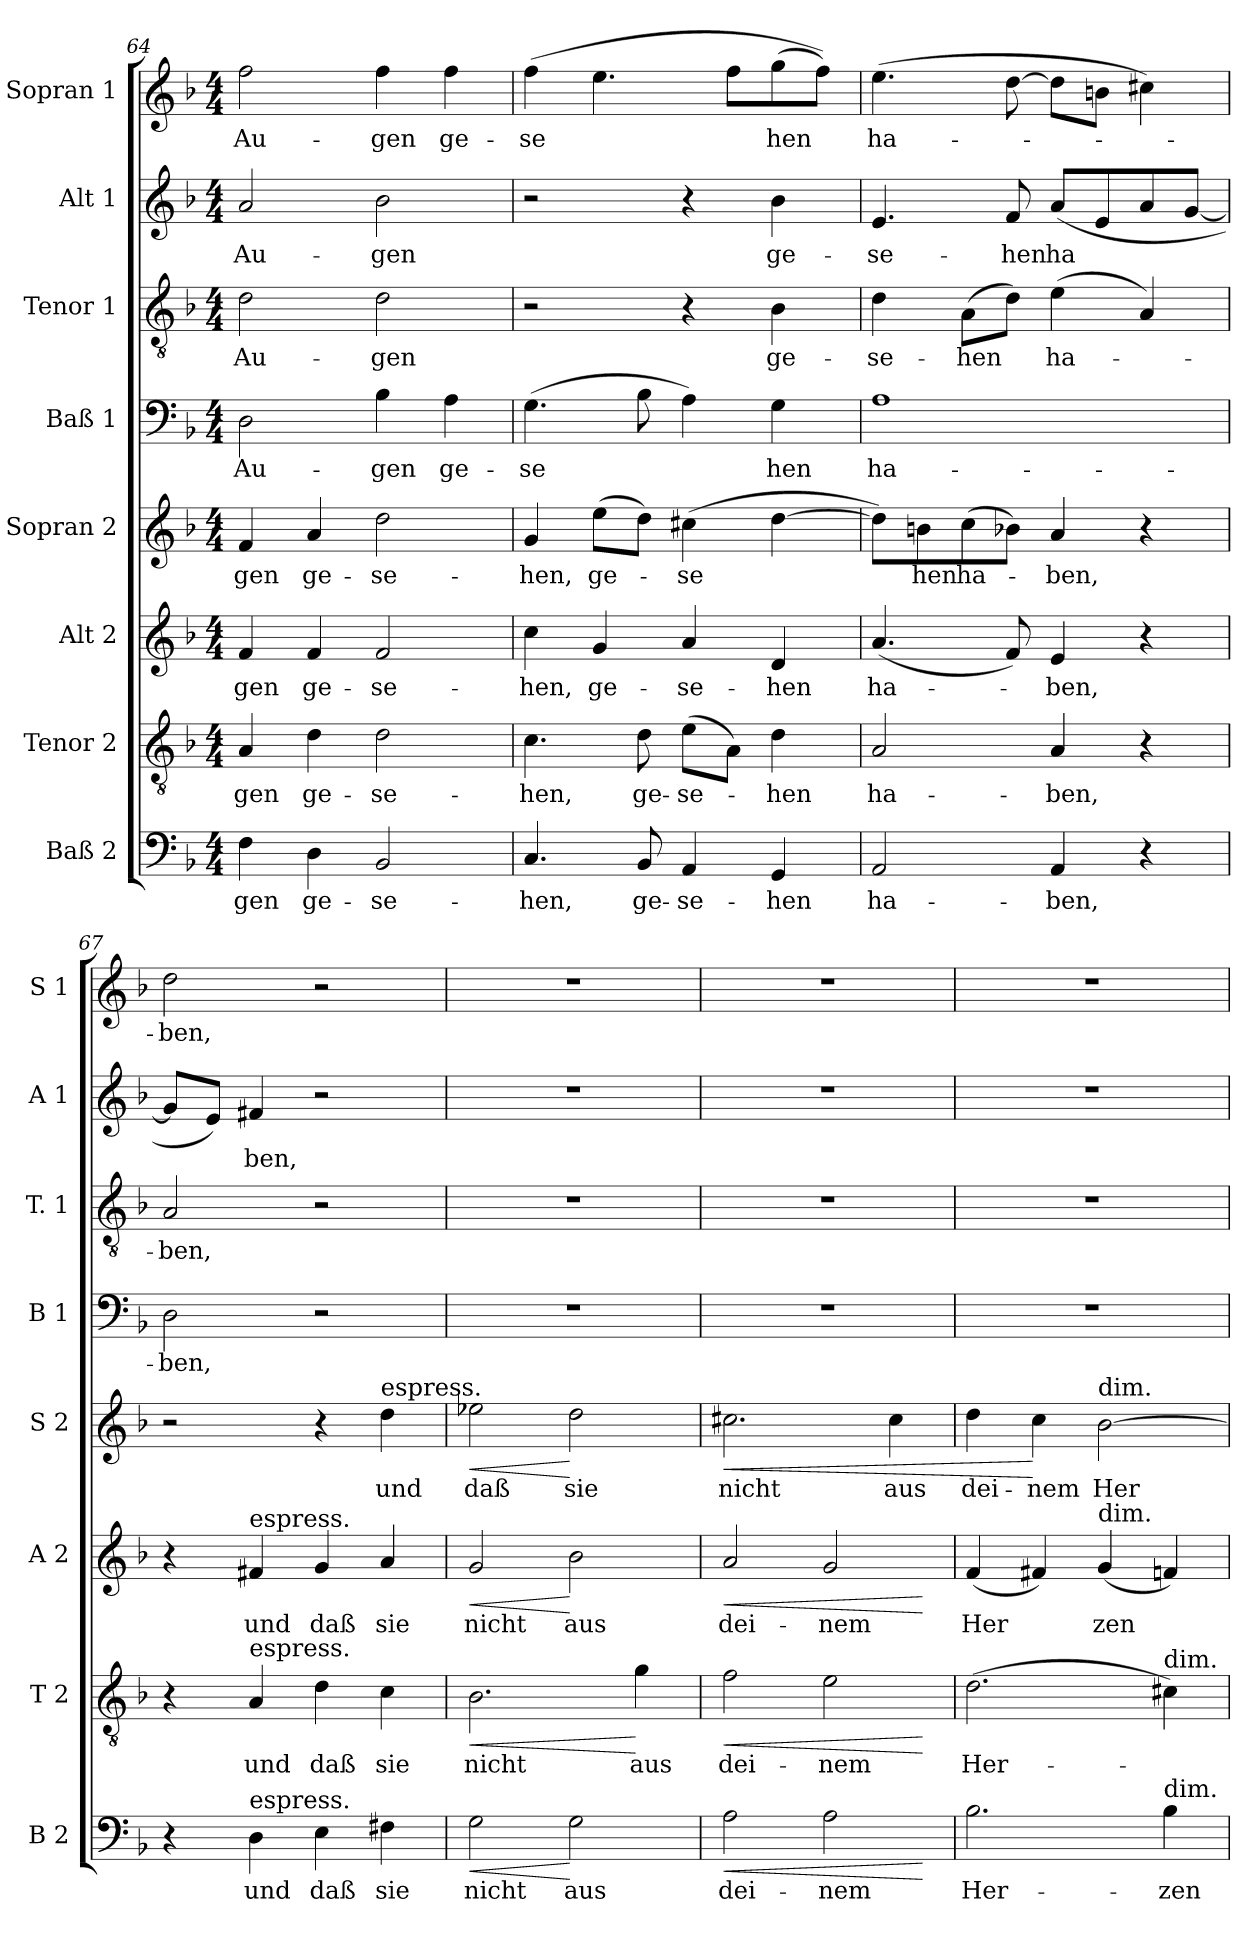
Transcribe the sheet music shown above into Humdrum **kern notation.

**kern	**text	**dynam	**kern	**text	**dynam	**kern	**text	**dynam	**kern	**text	**dynam	**kern	**text	**kern	**text	**kern	**text	**kern	**text
*part8	*part8	*part8	*part7	*part7	*part7	*part6	*part6	*part6	*part5	*part5	*part5	*part4	*part4	*part3	*part3	*part2	*part2	*part1	*part1
*staff8	*staff8	*staff8	*staff7	*staff7	*staff7	*staff6	*staff6	*staff6	*staff5	*staff5	*staff5	*staff4	*staff4	*staff3	*staff3	*staff2	*staff2	*staff1	*staff1
*I"Baß 2	*	*	*I"Tenor 2	*	*	*I"Alt 2	*	*	*I"Sopran 2	*	*	*I"Baß 1	*	*I"Tenor 1	*	*I"Alt 1	*	*I"Sopran 1	*
*I'B 2	*	*	*I'T 2	*	*	*I'A 2	*	*	*I'S 2	*	*	*I'B 1	*	*I'T. 1	*	*I'A 1	*	*I'S 1	*
!!LO:PB:g=z
*clefF4	*	*	*clefGv2	*	*	*clefG2	*	*	*clefG2	*	*	*clefF4	*	*clefGv2	*	*clefG2	*	*clefG2	*
*k[b-]	*	*	*k[b-]	*	*	*k[b-]	*	*	*k[b-]	*	*	*k[b-]	*	*k[b-]	*	*k[b-]	*	*k[b-]	*
*M4/4	*	*	*M4/4	*	*	*M4/4	*	*	*M4/4	*	*	*M4/4	*	*M4/4	*	*M4/4	*	*M4/4	*
=64	=64	=64	=64	=64	=64	=64	=64	=64	=64	=64	=64	=64	=64	=64	=64	=64	=64	=64	=64
!	!LO:LY:b	!	!	!LO:LY:b	!	!	!LO:LY:b	!	!	!LO:LY:b	!	!	!LO:LY:b	!	!LO:LY:b	!	!LO:LY:b	!	!LO:LY:b
4F\	gen	.	4A/	gen	.	4f/	gen	.	4f/	gen	.	2D\	Au-	2d\	Au-	2a/	Au-	2ff\	Au-
!	!LO:LY:b	!	!	!LO:LY:b	!	!	!LO:LY:b	!	!	!LO:LY:b	!	!	!	!	!	!	!	!	!
4D\	ge-	.	4d\	ge-	.	4f/	ge-	.	4a/	ge-	.	.	.	.	.	.	.	.	.
!	!LO:LY:b	!	!	!LO:LY:b	!	!	!LO:LY:b	!	!	!LO:LY:b	!	!	!LO:LY:b	!	!LO:LY:b	!	!LO:LY:b	!	!LO:LY:b
2BB-/	se-	.	2d\	se-	.	2f/	se-	.	2dd\	se-	.	4B-\	gen	2d\	gen	2b-\	gen	4ff\	gen
!	!	!	!	!	!	!	!	!	!	!	!	!	!LO:LY:b	!	!	!	!	!	!LO:LY:b
.	.	.	.	.	.	.	.	.	.	.	.	4A\	ge-	.	.	.	.	4ff\	ge-
=65	=65	=65	=65	=65	=65	=65	=65	=65	=65	=65	=65	=65	=65	=65	=65	=65	=65	=65	=65
!	!LO:LY:b	!	!	!LO:LY:b	!	!	!LO:LY:b	!	!	!LO:LY:b	!	!	!LO:LY:b	!	!	!	!	!	!LO:LY:b
4.C/	hen,	.	4.c\	hen,	.	4cc\	hen,	.	4g/	hen,	.	(>4.G\	se	2r	.	2r	.	(>4ff\	se
!	!	!	!	!	!	!	!LO:LY:b	!	!	!LO:LY:b	!	!	!	!	!	!	!	!	!
.	.	.	.	.	.	4g/	ge-	.	(>8ee\L	ge-	.	.	.	.	.	.	.	4.ee\	.
!	!LO:LY:b	!	!	!LO:LY:b	!	!	!	!	!	!	!	!	!	!	!	!	!	!	!
8BB-/	ge-	.	8d\	ge-	.	.	.	.	8dd\J)	.	.	8B-\	.	.	.	.	.	.	.
!	!LO:LY:b	!	!	!LO:LY:b	!	!	!LO:LY:b	!	!	!LO:LY:b	!	!	!	!	!	!	!	!	!
4AA/	se-	.	(>8e\L	se-	.	4a/	se-	.	(>4cc#X\	se	.	4A\)	.	4r	.	4r	.	.	.
.	.	.	8A\J)	.	.	.	.	.	.	.	.	.	.	.	.	.	.	8ff\L	.
!	!LO:LY:b	!	!	!LO:LY:b	!	!	!LO:LY:b	!	!	!	!	!	!LO:LY:b	!	!LO:LY:b	!	!LO:LY:b	!	!LO:LY:b
4GG/	hen	.	4d\	hen	.	4d/	hen	.	[4dd\	.	.	4G\	hen	4B-\	ge-	4b-\	ge-	(>8gg\	hen
.	.	.	.	.	.	.	.	.	.	.	.	.	.	.	.	.	.	8ff\J))	.
=66	=66	=66	=66	=66	=66	=66	=66	=66	=66	=66	=66	=66	=66	=66	=66	=66	=66	=66	=66
!	!LO:LY:b	!	!	!LO:LY:b	!	!	!LO:LY:b	!	!	!	!	!	!LO:LY:b	!	!LO:LY:b	!	!LO:LY:b	!	!LO:LY:b
2AA/	ha-	.	2A/	ha-	.	(<4.a/	ha-	.	8dd\L])	.	.	1A	ha-	4d\	se-	4.e/	se-	(>4.ee\	ha-
!	!	!	!	!	!	!	!	!	!	!LO:LY:b	!	!	!	!	!	!	!	!	!
.	.	.	.	.	.	.	.	.	8bn\	hen	.	.	.	.	.	.	.	.	.
!	!	!	!	!	!	!	!	!	!	!LO:LY:b	!	!	!	!	!LO:LY:b	!	!	!	!
.	.	.	.	.	.	.	.	.	(>8cc\	ha-	.	.	.	(>8A\L	hen	.	.	.	.
!	!	!	!	!	!	!	!	!	!	!	!	!	!	!	!	!	!LO:LY:b	!	!
.	.	.	.	.	.	8f/)	.	.	8b-X\J)	.	.	.	.	8d\J)	.	8f/	hen	[8dd\	.
!	!LO:LY:b	!	!	!LO:LY:b	!	!	!LO:LY:b	!	!	!LO:LY:b	!	!	!	!	!LO:LY:b	!	!LO:LY:b	!	!
4AA/	ben,	.	4A/	ben,	.	4e/	ben,	.	4a/	ben,	.	.	.	(>4e\	ha-	(<8a/L	ha	8dd\L]	.
.	.	.	.	.	.	.	.	.	.	.	.	.	.	.	.	8e/	.	8bn\J	.
4r	.	.	4r	.	.	4r	.	.	4r	.	.	.	.	4A/)	.	8a/	.	4cc#X\)	.
.	.	.	.	.	.	.	.	.	.	.	.	.	.	.	.	[8g/J	.	.	.
=67	=67	=67	=67	=67	=67	=67	=67	=67	=67	=67	=67	=67	=67	=67	=67	=67	=67	=67	=67
!	!	!	!	!	!	!	!	!	!	!	!	!	!LO:LY:b	!	!LO:LY:b	!	!	!	!LO:LY:b
4r	.	.	4r	.	.	4r	.	.	2r	.	.	2D\	ben,	2A/	ben,	8g/L]	.	2dd\	ben,
.	.	.	.	.	.	.	.	.	.	.	.	.	.	.	.	8e/J)	.	.	.
!	!	!	!	!	!	!LO:TX:a:t=espress.	!	!	!	!	!	!	!	!	!	!	!	!	!
!	!	!	!LO:TX:a:t=espress.	!	!	!	!	!	!	!	!	!	!	!	!	!	!	!	!
!LO:TX:a:t=espress.	!	!	!	!	!	!	!	!	!	!	!	!	!	!	!	!	!	!	!
!	!LO:LY:b	!	!	!LO:LY:b	!	!	!LO:LY:b	!	!	!	!	!	!	!	!	!	!LO:LY:b	!	!
4D\	und	.	4A/	und	.	4f#X/	und	.	.	.	.	.	.	.	.	4f#X/	ben,	.	.
!	!LO:LY:b	!	!	!LO:LY:b	!	!	!LO:LY:b	!	!	!	!	!	!	!	!	!	!	!	!
4E\	daß	.	4d\	daß	.	4g/	daß	.	4r	.	.	2r	.	2r	.	2r	.	2r	.
!	!	!	!	!	!	!	!	!	!LO:TX:a:t=espress.	!	!	!	!	!	!	!	!	!	!
!	!LO:LY:b	!	!	!LO:LY:b	!	!	!LO:LY:b	!	!	!LO:LY:b	!	!	!	!	!	!	!	!	!
4F#X\	sie	.	4c\	sie	.	4a/	sie	.	4dd\	und	.	.	.	.	.	.	.	.	.
=68	=68	=68	=68	=68	=68	=68	=68	=68	=68	=68	=68	=68	=68	=68	=68	=68	=68	=68	=68
!	!LO:LY:b	!LO:HP:b	!	!LO:LY:b	!LO:HP:b	!	!LO:LY:b	!LO:HP:b	!	!LO:LY:b	!LO:HP:b	!	!	!	!	!	!	!	!
2G\	nicht	<	2.B-\	nicht	<	2g/	nicht	<	2ee-X\	daß	<	1r	.	1r	.	1r	.	1r	.
!	!LO:LY:b	!	!	!	!	!	!LO:LY:b	!	!	!LO:LY:b	!	!	!	!	!	!	!	!	!
2G\	aus	[	.	.	.	2b-\	aus	[	2dd\	sie	[	.	.	.	.	.	.	.	.
!	!	!	!	!LO:LY:b	!	!	!	!	!	!	!	!	!	!	!	!	!	!	!
.	.	.	4g\	aus	[	.	.	.	.	.	.	.	.	.	.	.	.	.	.
!!LO:PB:g=z
=69	=69	=69	=69	=69	=69	=69	=69	=69	=69	=69	=69	=69	=69	=69	=69	=69	=69	=69	=69
!	!LO:LY:b	!LO:HP:b	!	!LO:LY:b	!LO:HP:b	!	!LO:LY:b	!LO:HP:b	!	!LO:LY:b	!LO:HP:b	!	!	!	!	!	!	!	!
2A\	dei-	<	2f\	dei-	<	2a/	dei-	<	2.cc#X\	nicht	<	1r	.	1r	.	1r	.	1r	.
!	!LO:LY:b	!	!	!LO:LY:b	!	!	!LO:LY:b	!	!	!	!	!	!	!	!	!	!	!	!
2A\	nem	.	2e\	nem	.	2g/	nem	.	.	.	.	.	.	.	.	.	.	.	.
!	!	!	!	!	!	!	!	!	!	!LO:LY:b	!	!	!	!	!	!	!	!	!
.	.	.	.	.	.	.	.	.	4cc#\	aus	.	.	.	.	.	.	.	.	.
.	.	[	.	.	[	.	.	[	.	.	.	.	.	.	.	.	.	.	.
=70	=70	=70	=70	=70	=70	=70	=70	=70	=70	=70	=70	=70	=70	=70	=70	=70	=70	=70	=70
!	!LO:LY:b	!	!	!LO:LY:b	!	!	!LO:LY:b	!	!	!LO:LY:b	!	!	!	!	!	!	!	!	!
2.B-\	Her-	.	(>2.d\	Her-	.	(<4f/	Her	.	4dd\	dei-	.	1r	.	1r	.	1r	.	1r	.
!	!	!	!	!	!	!	!	!	!	!LO:LY:b	!	!	!	!	!	!	!	!	!
.	.	.	.	.	.	4f#X/)	.	.	4cc\	nem	[	.	.	.	.	.	.	.	.
!	!	!	!	!	!	!	!	!	!LO:TX:a:t=dim.	!	!	!	!	!	!	!	!	!	!
!	!	!	!	!	!	!LO:TX:a:t=dim.	!	!	!	!	!	!	!	!	!	!	!	!	!
!	!	!	!	!	!	!	!LO:LY:b	!	!	!LO:LY:b	!	!	!	!	!	!	!	!	!
.	.	.	.	.	.	(<4g/	zen	.	[2b-\	Her-	.	.	.	.	.	.	.	.	.
!	!	!	!LO:TX:a:t=dim.	!	!	!	!	!	!	!	!	!	!	!	!	!	!	!	!
!LO:TX:a:t=dim.	!	!	!	!	!	!	!	!	!	!	!	!	!	!	!	!	!	!	!
!	!LO:LY:b	!	!	!	!	!	!	!	!	!	!	!	!	!	!	!	!	!	!
4B-\	zen	.	4c#X\)	.	.	4fn/)	.	.	.	.	.	.	.	.	.	.	.	.	.
=	=	=	=	=	=	=	=	=	=	=	=	=	=	=	=	=	=	=	=
*-	*-	*-	*-	*-	*-	*-	*-	*-	*-	*-	*-	*-	*-	*-	*-	*-	*-	*-	*-
